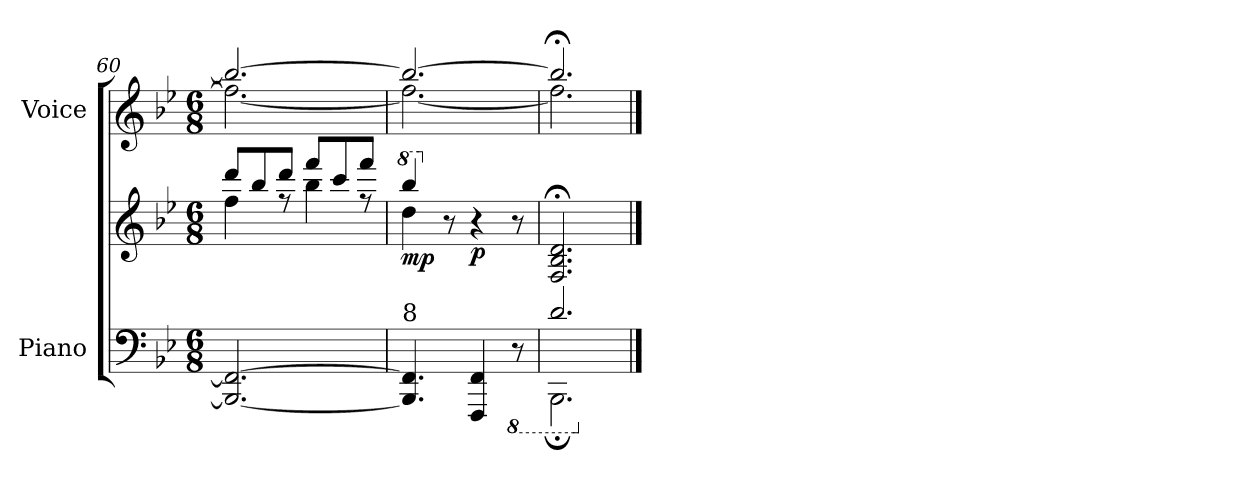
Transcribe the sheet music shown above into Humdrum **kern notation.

**kern	**kern	**dynam	**kern
*part2	*part2	*part2	*part1
*staff3	*staff2	*staff2/3	*staff1
*I"Piano	*	*	*I"Voice
*I'Pno	*	*	*
*clefF4	*clefG2	*	*clefG2
*k[b-e-]	*k[b-e-]	*	*k[b-e-]
*M6/8	*M6/8	*	*M6/8
=60	=60	=60	=60
*	*^	*	*^
2.BBB-/_ 2.FF/_	8ddd/L	4ff\	.	2.bb-/_	2.ff\_
.	8bb-/	.	.	.	.
.	8ddd/J	8rff	.	.	.
.	8fff/L	4bb-\	.	.	.
.	8ccc/	.	.	.	.
.	8fff/J	8rff	.	.	.
=61	=61	=61	=61	=61	=61
*^	*	*	*	*	*
*	*	*8va	*	*	*	*
!LO:TX:a:t=8	!	!	!	!	!	!
!	!	!	!	!LO:DY:b	!	!
4.BBB-/] 4.FF/]	4D/yy	4bbb-/	4ddd\	mp	2.bb-/_	2.ff\_
*	*	*X8va	*	*	*	*
.	8ryy	8r	8ryy	.	.	.
!	!	!	!	!LO:DY:b	!	!
4FFF/ 4FF/	4ryy	4r	4ryy	p	.	.
*8ba	*	*	*	*	*	*
8r	8ryy	8r	8ryy	.	.	.
*	*	*v	*v	*	*	*
=62	=62	=62	=62	=62	=62
2.D/	2.BBBB-;\	2.F/;< 2.B-/;< 2.d/;<	.	2.bb-;</]	2.ff\]
*X8ba	*	*	*	*	*
*v	*v	*	*	*v	*v
==	==	==	==
*-	*-	*-	*-
